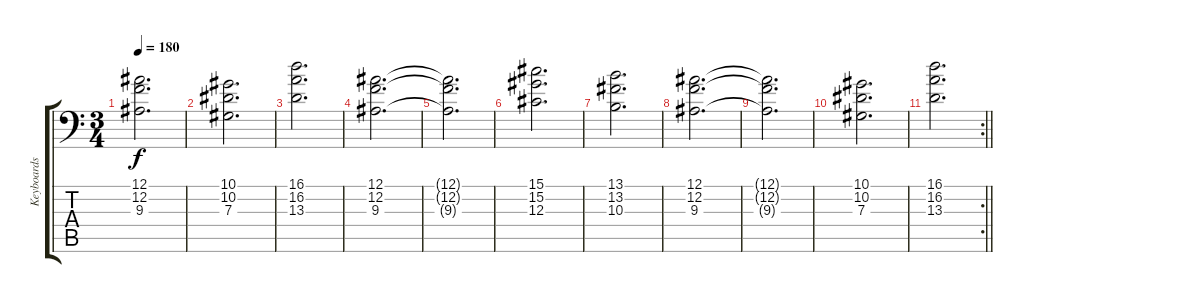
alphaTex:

\track ("Keyboards" "Keyboards") {instrument stringensemble2}
\staff {score tabs}
\tuning (Bb3 F3 Db3 Ab2 Eb2 Bb1) {hide}
\ts (3 4)
\tempo 180
\clef f4
\ks c
(12.1{t} 12.2{t} 9.3{t}).2{d dy f} |
(10.1 10.2 7.3).2{d} |
(16.1 16.2 13.3).2{d} |
(12.1 12.2 9.3).2{d} |
(12.1{t} 12.2{t} 9.3{t}).2{d} |
(15.1 15.2 12.3).2{d} |
(13.1 13.2 10.3).2{d} |
(12.1 12.2 9.3).2{d} |
(12.1{t} 12.2{t} 9.3{t}).2{d} |
(10.1 10.2 7.3).2{d} |
\rc 2
\barLineRight lightlight
(16.1 16.2 13.3).2{d}
